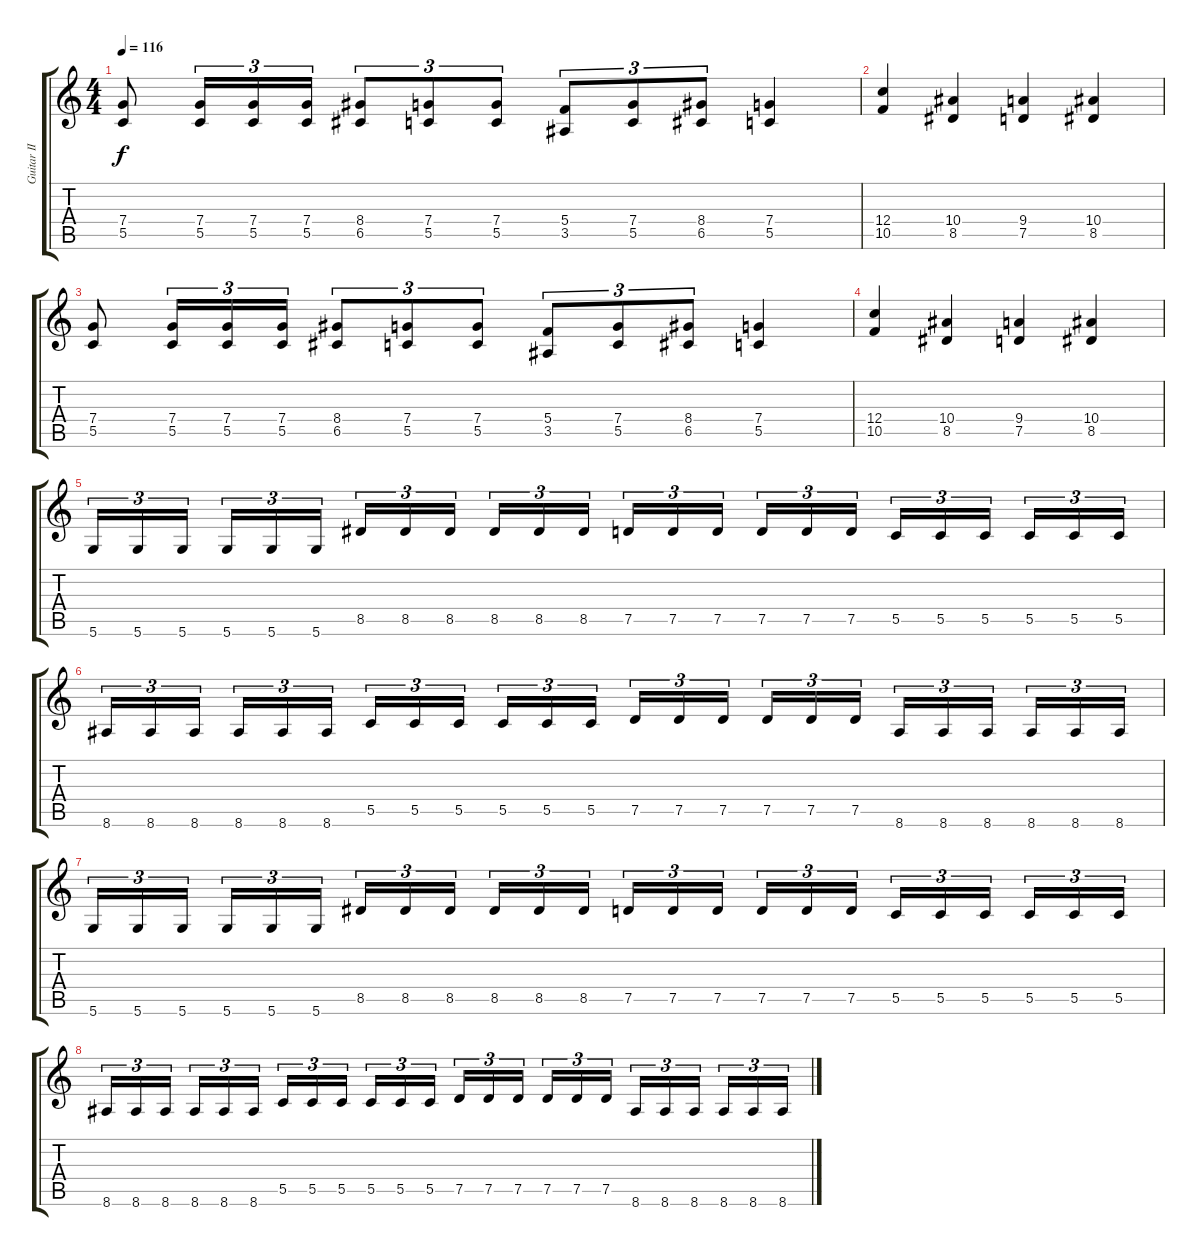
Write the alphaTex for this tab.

\track ("Guitar II" "Guitar II") {instrument distortionguitar}
\staff {score tabs}
\tuning (D4 A3 F3 C3 G2 D2) {hide}
\ts (4 4)
\tempo 116
\clef g2
\ks c
(7.4 5.5).8{dy f} (7.4 5.5).16{tu (3 2)} (7.4 5.5).16{tu (3 2)} (7.4 5.5).16{tu (3 2)} (8.4 6.5).8{tu (3 2)} (7.4 5.5).8{tu (3 2)} (7.4 5.5).8{tu (3 2)} (5.4 3.5).8{tu (3 2)} (7.4 5.5).8{tu (3 2)} (8.4 6.5).8{tu (3 2)} (7.4 5.5).4 |
(12.4 10.5).4 (10.4 8.5).4 (9.4 7.5).4 (10.4 8.5).4 |
(7.4 5.5).8 (7.4 5.5).16{tu (3 2)} (7.4 5.5).16{tu (3 2)} (7.4 5.5).16{tu (3 2)} (8.4 6.5).8{tu (3 2)} (7.4 5.5).8{tu (3 2)} (7.4 5.5).8{tu (3 2)} (5.4 3.5).8{tu (3 2)} (7.4 5.5).8{tu (3 2)} (8.4 6.5).8{tu (3 2)} (7.4 5.5).4 |
(12.4 10.5).4 (10.4 8.5).4 (9.4 7.5).4 (10.4 8.5).4 |
5.6.16{tu (3 2)} 5.6.16{tu (3 2)} 5.6.16{tu (3 2)} 5.6.16{tu (3 2)} 5.6.16{tu (3 2)} 5.6.16{tu (3 2)} 8.5.16{tu (3 2)} 8.5.16{tu (3 2)} 8.5.16{tu (3 2)} 8.5.16{tu (3 2)} 8.5.16{tu (3 2)} 8.5.16{tu (3 2)} 7.5.16{tu (3 2)} 7.5.16{tu (3 2)} 7.5.16{tu (3 2)} 7.5.16{tu (3 2)} 7.5.16{tu (3 2)} 7.5.16{tu (3 2)} 5.5.16{tu (3 2)} 5.5.16{tu (3 2)} 5.5.16{tu (3 2)} 5.5.16{tu (3 2)} 5.5.16{tu (3 2)} 5.5.16{tu (3 2)} |
8.6.16{tu (3 2)} 8.6.16{tu (3 2)} 8.6.16{tu (3 2)} 8.6.16{tu (3 2)} 8.6.16{tu (3 2)} 8.6.16{tu (3 2)} 5.5.16{tu (3 2)} 5.5.16{tu (3 2)} 5.5.16{tu (3 2)} 5.5.16{tu (3 2)} 5.5.16{tu (3 2)} 5.5.16{tu (3 2)} 7.5.16{tu (3 2)} 7.5.16{tu (3 2)} 7.5.16{tu (3 2)} 7.5.16{tu (3 2)} 7.5.16{tu (3 2)} 7.5.16{tu (3 2)} 8.6.16{tu (3 2)} 8.6.16{tu (3 2)} 8.6.16{tu (3 2)} 8.6.16{tu (3 2)} 8.6.16{tu (3 2)} 8.6.16{tu (3 2)} |
5.6.16{tu (3 2)} 5.6.16{tu (3 2)} 5.6.16{tu (3 2)} 5.6.16{tu (3 2)} 5.6.16{tu (3 2)} 5.6.16{tu (3 2)} 8.5.16{tu (3 2)} 8.5.16{tu (3 2)} 8.5.16{tu (3 2)} 8.5.16{tu (3 2)} 8.5.16{tu (3 2)} 8.5.16{tu (3 2)} 7.5.16{tu (3 2)} 7.5.16{tu (3 2)} 7.5.16{tu (3 2)} 7.5.16{tu (3 2)} 7.5.16{tu (3 2)} 7.5.16{tu (3 2)} 5.5.16{tu (3 2)} 5.5.16{tu (3 2)} 5.5.16{tu (3 2)} 5.5.16{tu (3 2)} 5.5.16{tu (3 2)} 5.5.16{tu (3 2)} |
8.6.16{tu (3 2)} 8.6.16{tu (3 2)} 8.6.16{tu (3 2)} 8.6.16{tu (3 2)} 8.6.16{tu (3 2)} 8.6.16{tu (3 2)} 5.5.16{tu (3 2)} 5.5.16{tu (3 2)} 5.5.16{tu (3 2)} 5.5.16{tu (3 2)} 5.5.16{tu (3 2)} 5.5.16{tu (3 2)} 7.5.16{tu (3 2)} 7.5.16{tu (3 2)} 7.5.16{tu (3 2)} 7.5.16{tu (3 2)} 7.5.16{tu (3 2)} 7.5.16{tu (3 2)} 8.6.16{tu (3 2)} 8.6.16{tu (3 2)} 8.6.16{tu (3 2)} 8.6.16{tu (3 2)} 8.6.16{tu (3 2)} 8.6.16{tu (3 2)}
